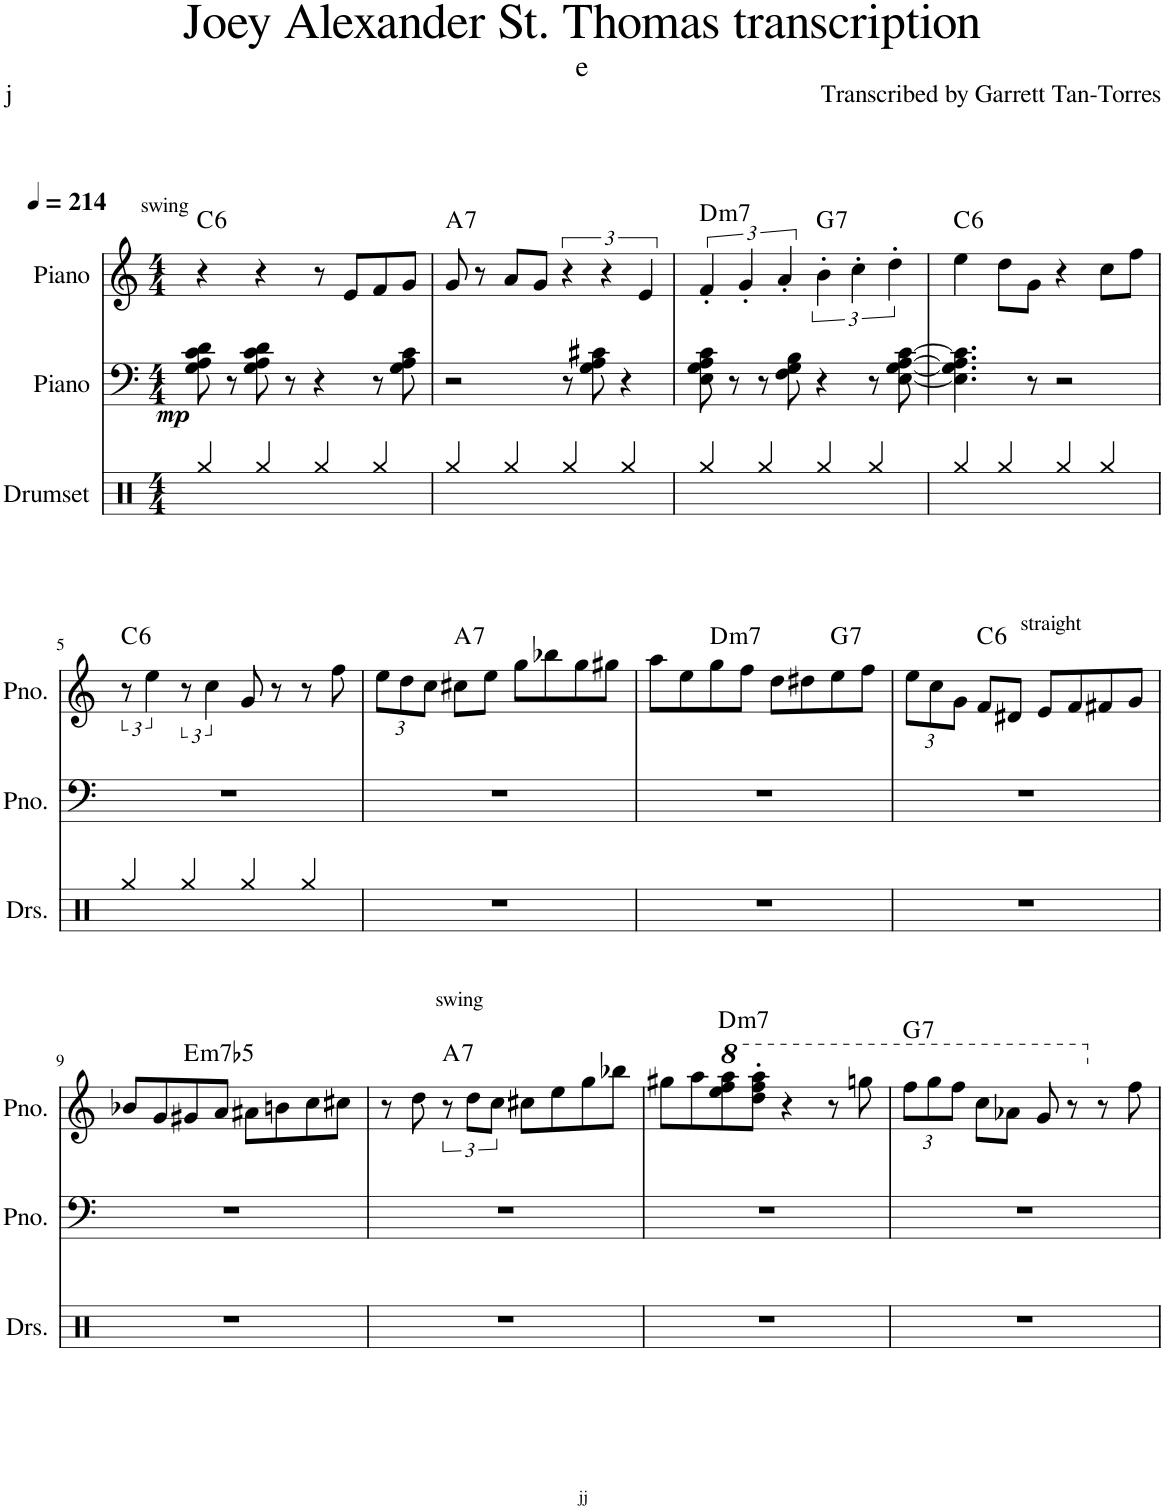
**kern	**kern	**dynam	**kern	**harte
*part3	*part2	*part2	*part1	*part1
*staff3	*staff2	*staff2	*staff1	*
*I"Drumset	*I"Piano	*	*I"Piano	*
*I'Drs.	*I'Pno.	*	*I'Pno.	*
*clefX	*clefF4	*	*clefG2	*
*k[]	*k[]	*	*k[]	*
*M4/4	*M4/4	*	*M4/4	*
*MM214	*MM214	*	*MM214	*
=1	=1	=1	=1	=1
!	!	!	!LO:TX:a:t=swing	!
!	!	!LO:DY:b	!	!LO:H:kt=6
4Rgg/	8G\ 8A\ 8c\ 8d\	mp	4r	C:maj6
.	8r	.	.	.
4Rgg/	8G\ 8A\ 8c\ 8d\	.	4r	.
.	8r	.	.	.
4Rgg/	4r	.	8r	.
.	.	.	8e/L	.
4Rgg/	8r	.	8f/	.
.	8G\ 8A\ 8c\	.	8g/J	.
=2	=2	=2	=2	=2
!	!	!	!	!LO:H:kt=7
4Rgg/	2r	.	8g/	A:7
.	.	.	8r	.
4Rgg/	.	.	8a/L	.
.	.	.	8g/J	.
4Rgg/	8r	.	6r	.
.	8G\ 8A\ 8c#X\	.	.	.
.	.	.	6r	.
4Rgg/	4r	.	.	.
.	.	.	6e/	.
=3	=3	=3	=3	=3
!	!	!	!	!LO:H:kt=m7
4Rgg/	8E\ 8G\ 8A\ 8c\	.	6f'/	D:min7
.	8r	.	.	.
.	.	.	6g'/	.
4Rgg/	8r	.	.	.
.	.	.	6a'/	.
.	8F\ 8G\ 8B\	.	.	.
!	!	!	!	!LO:H:kt=7
4Rgg/	4r	.	6b'\	G:7
.	.	.	6cc'\	.
4Rgg/	8r	.	.	.
.	.	.	6dd'\	.
.	[8E\ [8G\ [8A\ [8c\	.	.	.
=4	=4	=4	=4	=4
!	!	!	!	!LO:H:kt=6
4Rgg/	4.E\] 4.G\] 4.A\] 4.c\]	.	4ee\	C:maj6
4Rgg/	.	.	8dd\L	.
.	8r	.	8g\J	.
4Rgg/	2r	.	4r	.
4Rgg/	.	.	8cc\L	.
.	.	.	8ff\J	.
!!LO:LB:g=z
=5	=5	=5	=5	=5
!	!	!	!	!LO:H:kt=6
4Rgg/	1r	.	12r	C:maj6
.	.	.	6ee\	.
4Rgg/	.	.	12r	.
.	.	.	6cc\	.
4Rgg/	.	.	8g/	.
.	.	.	8r	.
4Rgg/	.	.	8r	.
.	.	.	8ff\	.
=6	=6	=6	=6	=6
*	*	*	*Xbrackettup	*
1r	1r	.	12ee\L	.
.	.	.	12dd\	.
.	.	.	12cc\J	.
!	!	!	!	!LO:H:kt=7
.	.	.	8cc#X\L	A:7
.	.	.	8ee\J	.
.	.	.	8gg\L	.
.	.	.	8bb-X\	.
.	.	.	8gg\	.
.	.	.	8gg#X\J	.
=7	=7	=7	=7	=7
1r	1r	.	8aa\L	.
.	.	.	8ee\	.
!	!	!	!	!LO:H:kt=m7
.	.	.	8gg\	D:min7
.	.	.	8ff\J	.
.	.	.	8dd\L	.
.	.	.	8dd#X\	.
!	!	!	!	!LO:H:kt=7
.	.	.	8ee\	G:7
.	.	.	8ff\J	.
=8	=8	=8	=8	=8
1r	1r	.	12ee\L	.
.	.	.	12cc\	.
.	.	.	12g\J	.
!	!	!	!	!LO:H:kt=6
.	.	.	8f/L	C:maj6
.	.	.	8d#X/J	.
!	!	!	!LO:TX:a:t=straight	!
.	.	.	8e/L	.
.	.	.	8f/	.
.	.	.	8f#X/	.
.	.	.	8g/J	.
!!LO:LB:g=z
=9	=9	=9	=9	=9
1r	1r	.	8b-X/L	.
.	.	.	8g/	.
!	!	!	!	!LO:H:kt=m7b5
.	.	.	8g#X/	E:hdim7
.	.	.	8a/J	.
.	.	.	8a#X\L	.
.	.	.	8bn\	.
.	.	.	8cc\	.
.	.	.	8cc#X\J	.
=10	=10	=10	=10	=10
1r	1r	.	8r	.
.	.	.	8dd\	.
*	*	*	*brackettup	*
!	!	!	!LO:TX:a:t=swing	!LO:H:kt=7
.	.	.	12r	A:7
.	.	.	12dd\L	.
.	.	.	12cc\J	.
.	.	.	8cc#X\L	.
.	.	.	8ee\	.
.	.	.	8gg\	.
.	.	.	8bb-X\J	.
=11	=11	=11	=11	=11
1r	1r	.	8gg#X\L	.
.	.	.	8aa\	.
*	*	*	*8va	*
!	!	!	!	!LO:H:kt=m7
.	.	.	8eee\ 8fff\ 8aaa\	D:min7
.	.	.	8ddd\' 8fff\' 8aaa\'J	.
.	.	.	4r	.
.	.	.	8r	.
.	.	.	8gggn\	.
=12	=12	=12	=12	=12
*	*	*	*Xbrackettup	*
!	!	!	!	!LO:H:kt=7
1r	1r	.	12fff\L	G:7
.	.	.	12ggg\	.
.	.	.	12fff\J	.
.	.	.	8ccc\L	.
.	.	.	8aa-X\J	.
.	.	.	8gg/	.
.	.	.	8r	.
*	*	*	*X8va	*
.	.	.	8r	.
.	.	.	8ff\	.
=	=	=	=	=
*-	*-	*-	*-	*-
